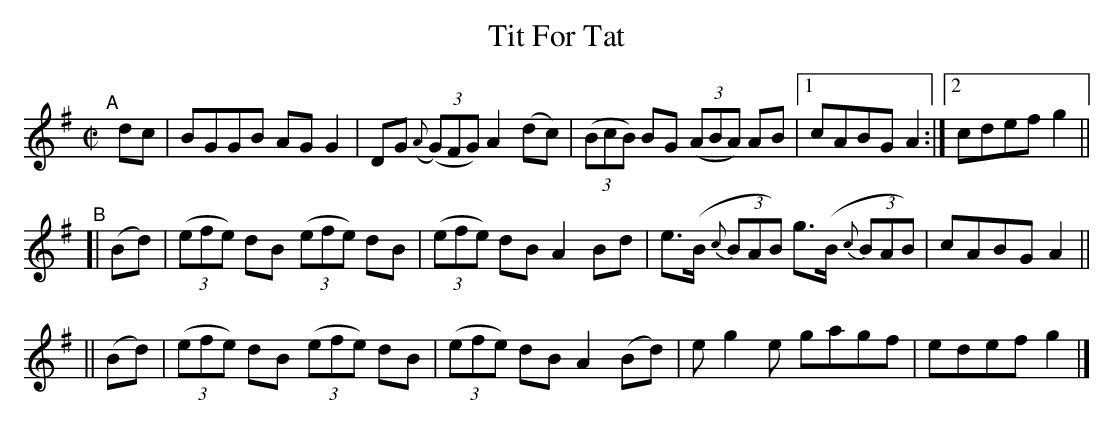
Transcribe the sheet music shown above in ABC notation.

X:1
T: Tit For Tat
M: C|
L: 1/8
K: G
"^A"[|] dc |\
BGGB AGG2 | DG ({A}(3(G)FG) A2(dc) | (3(BcB) BG (3(ABA) AB | [1 cABG A2 :|[2 cdef g2 ||
"^B"[| (Bd) | (3(efe) dB (3(efe) dB | (3(efe) dB A2Bd | e>(B {c}(3BAB) g>(B {c}(3BAB) | cABG A2 ||
|| (Bd) | (3(efe) dB (3(efe) dB | (3(efe) dB A2(Bd) | eg2e gagf | edef g2 |]
